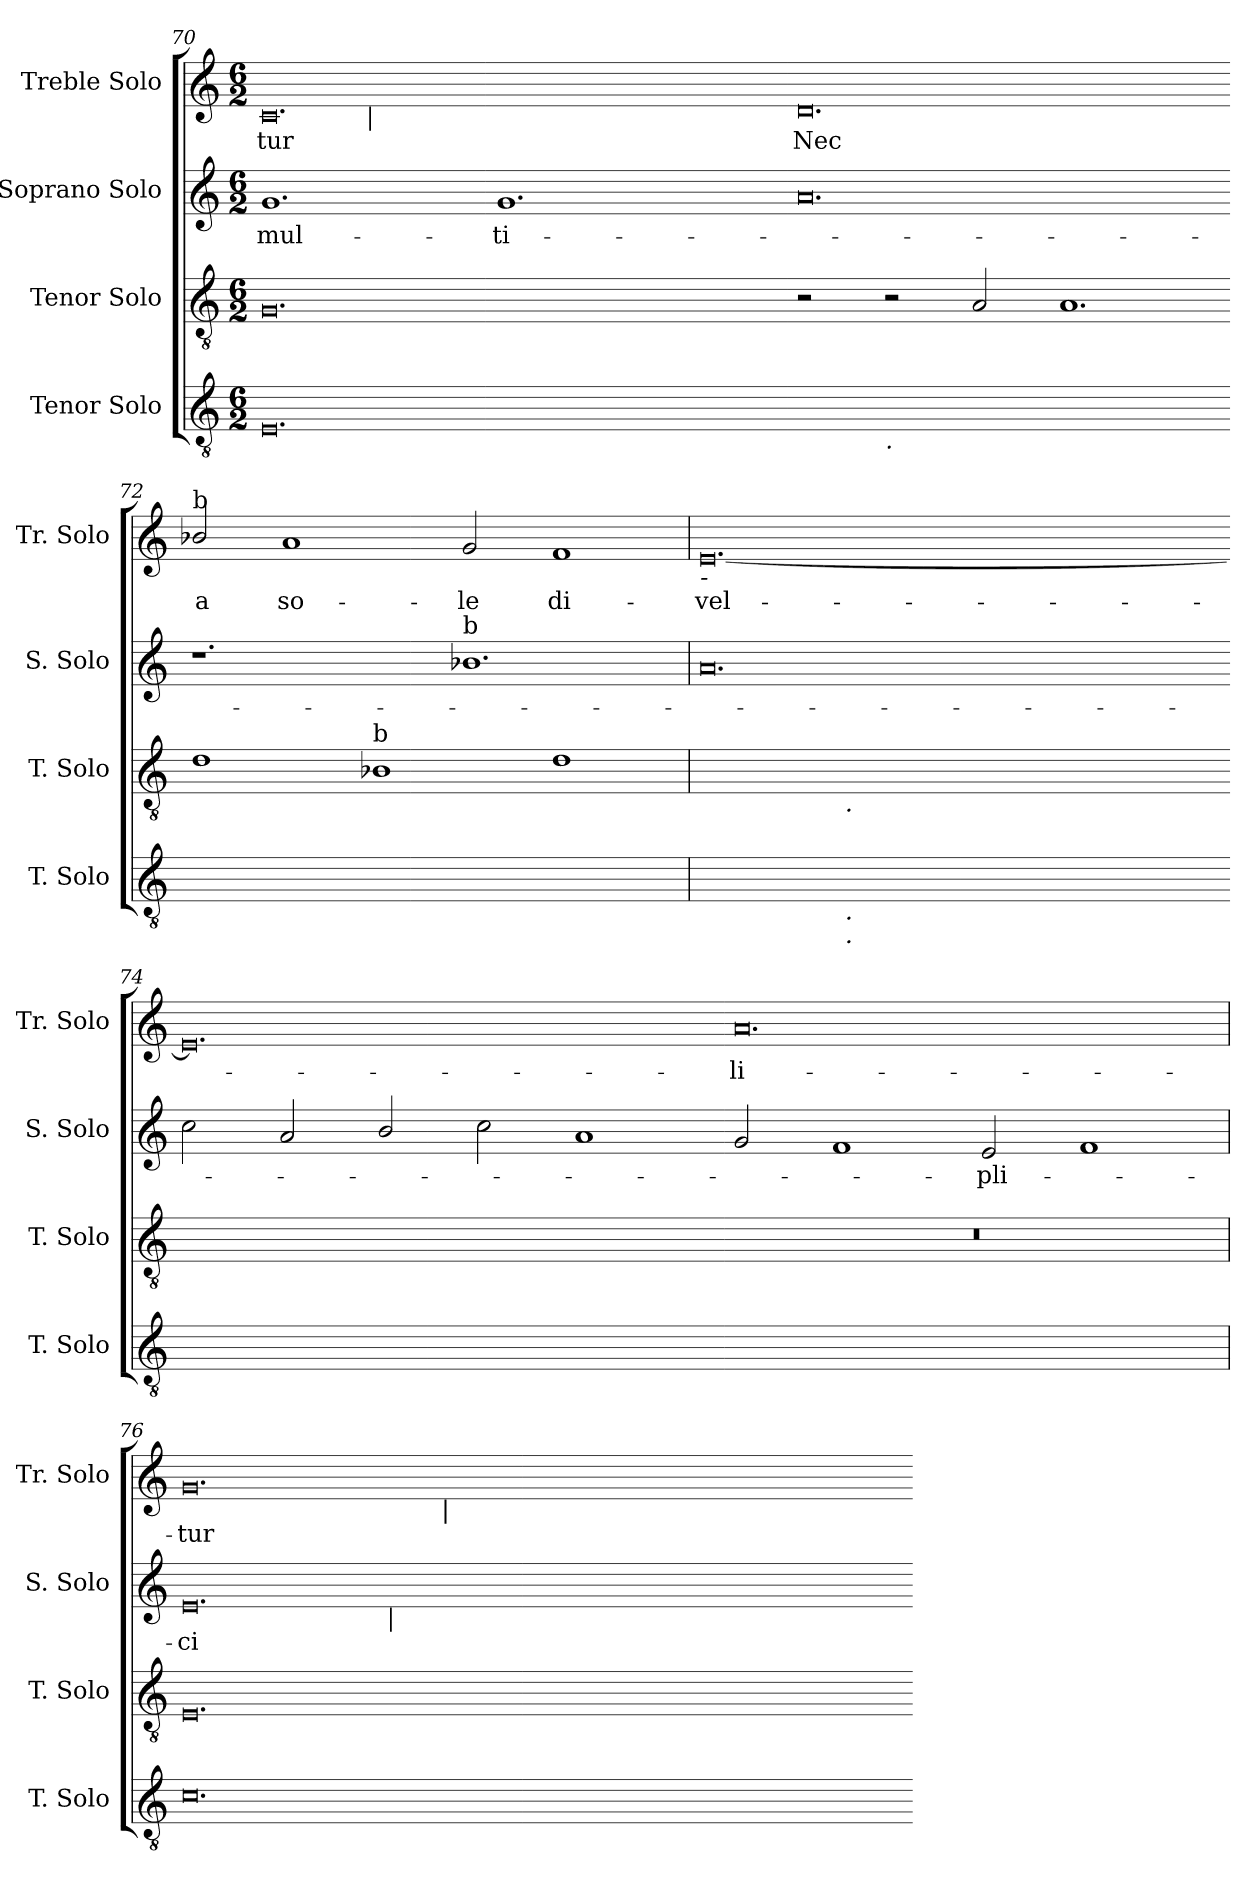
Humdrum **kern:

**kern	**kern	**kern	**text	**kern	**text
*part4	*part3	*part2	*part2	*part1	*part1
*staff4	*staff3	*staff2	*staff2	*staff1	*staff1
*I"Tenor Solo	*I"Tenor Solo	*I"Soprano Solo	*	*I"Treble Solo	*
*I'T. Solo	*I'T. Solo	*I'S. Solo	*	*I'Tr. Solo	*
*clefGv2	*clefGv2	*clefG2	*	*clefG2	*
*ITrd7c12	*ITrd7c12	*	*	*	*
*k[]	*k[]	*k[]	*	*k[]	*
*M6/2	*M6/2	*M6/2	*	*M6/2	*
=70	=70	=70	=70	=70	=70
!	!	!	!LO:LY:b:color=#000000	!	!
!	!	!	!	!	!LO:LY:b:color=#000000
*	*	*	*	*^	*
0.EEi	0.GGi	1.gi	mul-	0.ci	2ryy	-tur
.	.	.	.	.	64ryy	.
.	.	.	.	.	256ryy	.
.	.	.	.	.	1024ryy	.
!	!	!	!	!	!LO:TX:b:i:t=|	!
.	.	.	.	.	1ryy	.
!	!	!	!LO:LY:b:color=#000000	!	!	!
.	.	1.gi	-ti-	.	.	.
.	.	.	.	.	1ryy	.
.	.	.	.	.	4ryy	.
.	.	.	.	.	8ryy	.
.	.	.	.	.	16ryy	.
.	.	.	.	.	32ryy	.
.	.	.	.	.	128ryy	.
.	.	.	.	.	512.ryy	.
*	*	*	*	*v	*v	*
=71-	=71-	=71-	=71-	=71-	=71-
*	*	*	*	*^	*
!	!	!	!	!	!	!LO:LY:b:color=#000000
*^	*	*	*	*v	*v	*
[<0.DDiyy	2ryy	2r	0.ai	.	0.di	Nec
!	!LO:TX:b:i:t=.	!	!	!	!	!
.	1ryy	2r	.	.	.	.
.	.	2AAi/	.	.	.	.
.	1.ryy	1.AAi	.	.	.	.
*v	*v	*	*	*	*	*
=72-	=72-	=72-	=72-	=72-	=72-
*^	*	*	*	*	*
!	!	!	!	!	!LO:TX:a:t=b	!
!	!	!	!	!	!	!LO:LY:b:color=#000000
*v	*v	*	*	*	*	*
0.DDiyy]	1Di	1.r	.	2b-i/	a
!	!	!	!	!	!LO:LY:b:color=#000000
.	.	.	.	1ai	so-
!	!LO:TX:a:t=b	!	!	!	!
.	1BB-i	.	.	.	.
!	!	!LO:TX:a:t=b	!	!	!
!	!	!	!	!	!LO:LY:b:color=#000000
.	.	1.b-i	.	2gi/	-le
!	!	!	!	!	!LO:LY:b:color=#000000
.	1Di	.	.	1fi	di-
!!LO:PB:g=z
=73	=73	=73	=73	=73	=73
!	!	!	!	!LO:TX:b:i:t=-	!
!	!	!	!	!	!LO:LY:b:color=#000000
*^	*^	*	*	*	*
[<0.AAiyy	4ryy	[>0.Ciyy	4ryy	0.ai	.	[<0.ei	-vel-
.	8ryy	.	8ryy	.	.	.	.
.	16ryy	.	16ryy	.	.	.	.
.	64ryy	.	64ryy	.	.	.	.
.	128ryy	.	128ryy	.	.	.	.
.	512.ryy	.	512.ryy	.	.	.	.
!	!	!	!LO:TX:b:i:t=.	!	!	!	!
!	!LO:TX:b:i:t=.	!	!	!	!	!	!
!	!LO:TX:b:i:t=.	!	!	!	!	!	!
.	1ryy	.	1ryy	.	.	.	.
.	1ryy	.	1ryy	.	.	.	.
.	2ryy	.	2ryy	.	.	.	.
.	32ryy	.	32ryy	.	.	.	.
.	256ryy	.	256ryy	.	.	.	.
.	1024ryy	.	1024ryy	.	.	.	.
*v	*v	*	*	*	*	*	*
*	*v	*v	*	*	*	*
=74-	=74-	=74-	=74-	=74-	=74-
0.AAiyy_<	0.Ciyy]	2cci\	.	0.ei]	.
.	.	2ai/	.	.	.
.	.	2bi/	.	.	.
.	.	2cci\	.	.	.
.	.	1ai	.	.	.
=75-	=75-	=75-	=75-	=75-	=75-
!	!LO:N:vis=1	!	!	!	!
!	!	!	!	!	!LO:LY:b:color=#000000
0.AAiyy]	0.r	2gi/	.	0.ai	-li-
.	.	1fi	.	.	.
!	!	!	!LO:LY:b:color=#000000	!	!
.	.	2ei/	-pli-	.	.
.	.	1fi	.	.	.
=76	=76	=76	=76	=76	=76
!	!	!	!LO:LY:b:color=#000000	!	!
!	!	!	!	!	!LO:LY:b:color=#000000
*	*	*^	*	*^	*
0.Ci	0.EEi	0.ei	2ryy	-ci	0.gi	2ryy	-tur
.	.	.	8ryy	.	.	4ryy	.
.	.	.	16ryy	.	.	.	.
.	.	.	64ryy	.	.	.	.
.	.	.	128ryy	.	.	.	.
.	.	.	512.ryy	.	.	.	.
!	!	!	!LO:TX:b:i:t=|	!	!	!	!
.	.	.	1ryy	.	.	.	.
.	.	.	.	.	.	32ryy	.
.	.	.	.	.	.	64ryy	.
.	.	.	.	.	.	1024ryy	.
!	!	!	!	!	!	!LO:TX:b:i:t=|	!
.	.	.	.	.	.	1ryy	.
.	.	.	1ryy	.	.	.	.
.	.	.	.	.	.	1ryy	.
.	.	.	4ryy	.	.	.	.
.	.	.	.	.	.	8ryy	.
.	.	.	.	.	.	16ryy	.
.	.	.	32ryy	.	.	.	.
.	.	.	.	.	.	128...ryy	.
.	.	.	256ryy	.	.	.	.
.	.	.	1024ryy	.	.	.	.
*	*	*v	*v	*	*	*	*
*	*	*	*	*v	*v	*
=-	=-	=-	=-	=-	=-
*-	*-	*-	*-	*-	*-
